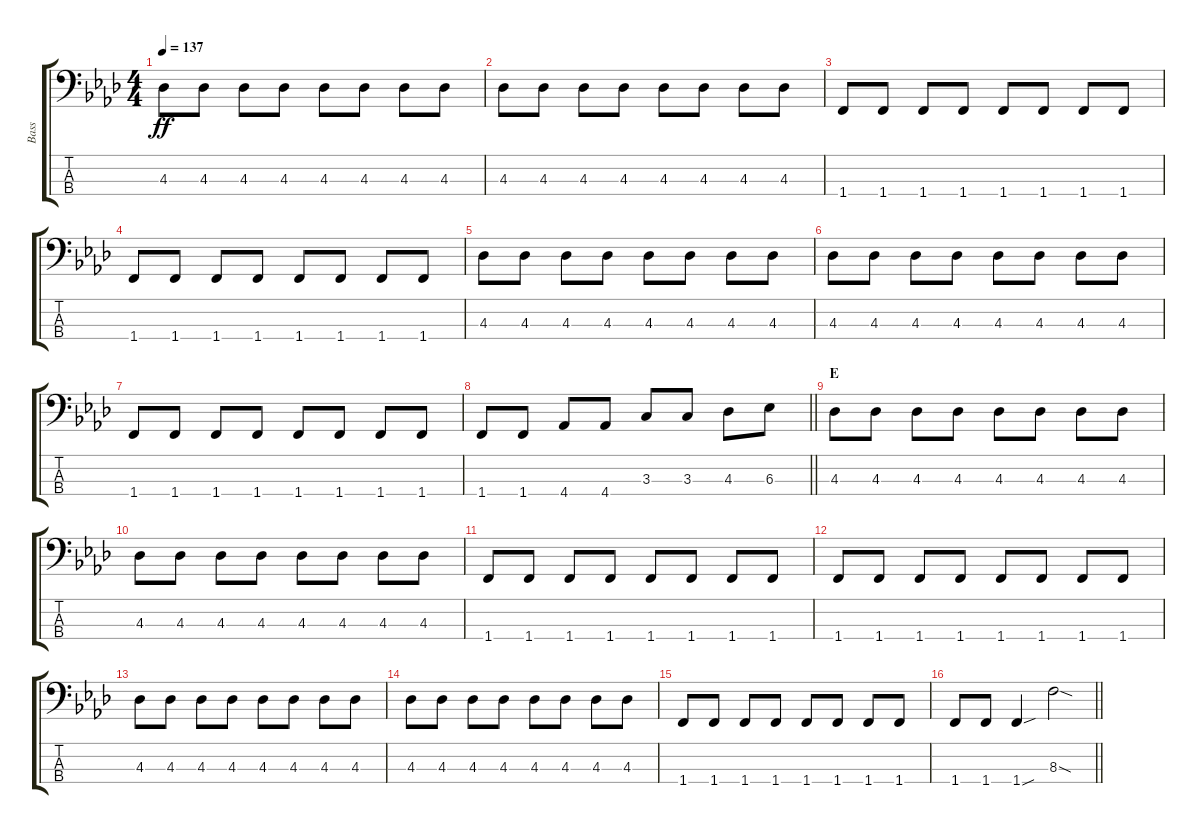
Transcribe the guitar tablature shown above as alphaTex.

\track ("Bass" "Bass") {instrument electricbasspick}
\staff {score tabs}
\tuning (G2 D2 A1 E1) {hide}
\ts (4 4)
\tempo 137
\clef f4
\ks ab
4.3.8{dy ff} 4.3.8 4.3.8 4.3.8 4.3.8 4.3.8 4.3.8 4.3.8 |
4.3.8 4.3.8 4.3.8 4.3.8 4.3.8 4.3.8 4.3.8 4.3.8 |
1.4.8 1.4.8 1.4.8 1.4.8 1.4.8 1.4.8 1.4.8 1.4.8 |
1.4.8 1.4.8 1.4.8 1.4.8 1.4.8 1.4.8 1.4.8 1.4.8 |
4.3.8 4.3.8 4.3.8 4.3.8 4.3.8 4.3.8 4.3.8 4.3.8 |
4.3.8 4.3.8 4.3.8 4.3.8 4.3.8 4.3.8 4.3.8 4.3.8 |
1.4.8 1.4.8 1.4.8 1.4.8 1.4.8 1.4.8 1.4.8 1.4.8 |
\barLineRight lightlight
1.4.8 1.4.8 4.4.8 4.4.8 3.3.8 3.3.8 4.3.8 6.3.8 |
\section ("" "E")
4.3.8 4.3.8 4.3.8 4.3.8 4.3.8 4.3.8 4.3.8 4.3.8 |
4.3.8 4.3.8 4.3.8 4.3.8 4.3.8 4.3.8 4.3.8 4.3.8 |
1.4.8 1.4.8 1.4.8 1.4.8 1.4.8 1.4.8 1.4.8 1.4.8 |
1.4.8 1.4.8 1.4.8 1.4.8 1.4.8 1.4.8 1.4.8 1.4.8 |
4.3.8 4.3.8 4.3.8 4.3.8 4.3.8 4.3.8 4.3.8 4.3.8 |
4.3.8 4.3.8 4.3.8 4.3.8 4.3.8 4.3.8 4.3.8 4.3.8 |
1.4.8 1.4.8 1.4.8 1.4.8 1.4.8 1.4.8 1.4.8 1.4.8 |
\barLineRight lightlight
1.4.8 1.4.8 1.4{sou}.4 8.3{sod}.2
